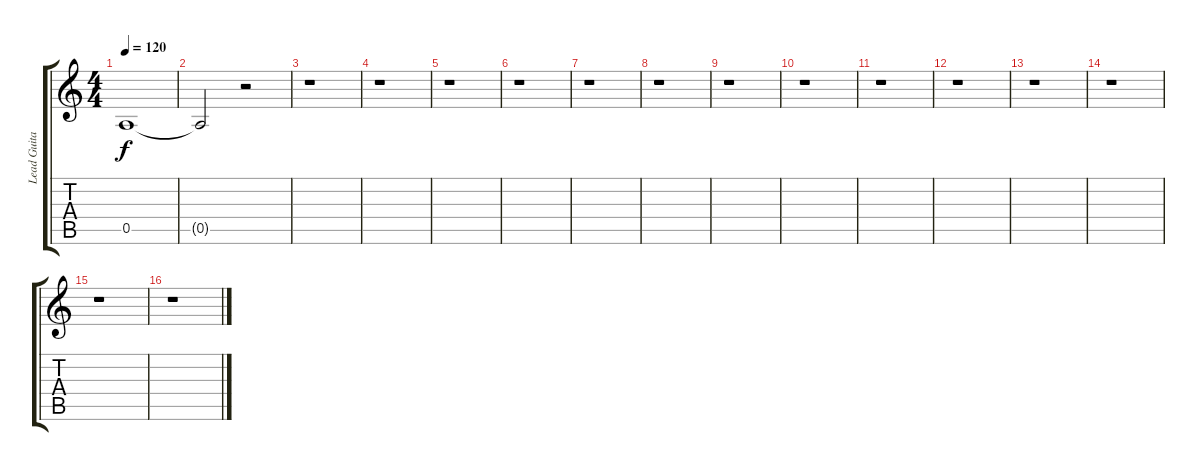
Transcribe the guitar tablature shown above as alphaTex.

\track ("Lead Guitar 2" "Lead Guita") {instrument overdrivenguitar}
\staff {score tabs}
\tuning (E4 B3 G3 D3 A2 E2) {hide}
\ts (4 4)
\tempo 120
\clef g2
\ks c
0.5.1{dy f} |
0.5{t}.2 r.2 |
r.1 |
r.1 |
r.1 |
r.1 |
r.1 |
r.1 |
r.1 |
r.1 |
r.1 |
r.1 |
r.1 |
r.1 |
r.1 |
r.1
